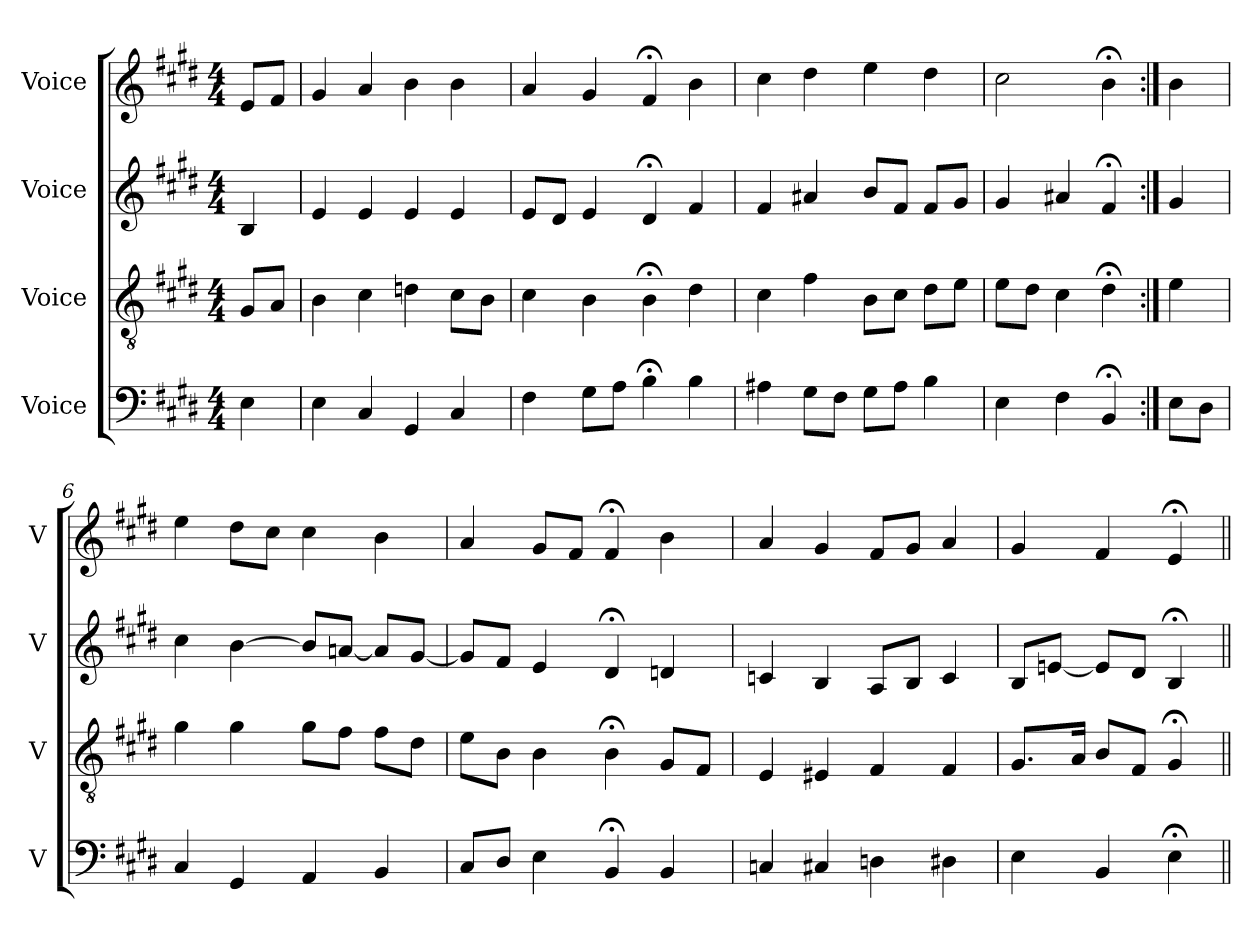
**kern	**kern	**kern	**kern
*part4	*part3	*part2	*part1
*staff4	*staff3	*staff2	*staff1
*I"Voice	*I"Voice	*I"Voice	*I"Voice
*I'V	*I'V	*I'V	*I'V
*clefF4	*clefGv2	*clefG2	*clefG2
*k[f#c#g#d#]	*k[f#c#g#d#]	*k[f#c#g#d#]	*k[f#c#g#d#]
*M4/4	*M4/4	*M4/4	*M4/4
=	=	=	=
4E	8G#L	4B	8eL
.	8AJ	.	8f#J
=2	=2	=2	=2
4E	4B	4e	4g#
4C#	4c#	4e	4a
4GG#	4dn	4e	4b
4C#	8c#L	4e	4b
.	8BJ	.	.
=3	=3	=3	=3
4F#	4c#	8eL	4a
.	.	8d#J	.
8G#L	4B	4e	4g#
8AJ	.	.	.
4B;<	4B;<	4d#;<	4f#;<
4B	4d#	4f#	4b
=4	=4	=4	=4
4A#X	4c#	4f#	4cc#
8G#L	4f#	4a#X	4dd#
8F#J	.	.	.
8G#L	8BL	8bL	4ee
8A#J	8c#J	8f#J	.
4B	8d#L	8f#L	4dd#
.	8eJ	8g#J	.
=	=	=	=
4E	8eL	4g#	2cc#
.	8d#J	.	.
4F#	4c#	4a#X	.
4BB;<	4d#;<	4f#;<	4b;<
=5:|!	=5:|!	=5:|!	=5:|!
8EL	4e	4g#	4b
8D#J	.	.	.
=6	=6	=6	=6
4C#	4g#	4cc#	4ee
4GG#	4g#	[4b	8dd#L
.	.	.	8cc#J
4AA	8g#L	8bL]	4cc#
.	8f#J	[8anJ	.
4BB	8f#L	8aL]	4b
.	8d#J	[8g#J	.
=7	=7	=7	=7
8C#L	8eL	8g#L]	4a
8D#J	8BJ	8f#J	.
4E	4B	4e	8g#L
.	.	.	8f#J
4BB;<	4B;<	4d#;<	4f#;<
4BB	8G#L	4dn	4b
.	8F#J	.	.
=8	=8	=8	=8
4Cn	4E	4cn	4a
4C#X	4E#X	4B	4g#
4Dn	4F#	8AL	8f#L
.	.	8BJ	8g#J
4D#X	4F#	4c	4a
=9	=9	=9	=9
4E	8.G#L	8BL	4g#
.	.	[8enJ	.
.	16AJk	.	.
4BB	8BL	8eL]	4f#
.	8F#J	8d#J	.
4E;<	4G#;<	4B;<	4e;<
=||	=||	=||	=||
*-	*-	*-	*-
